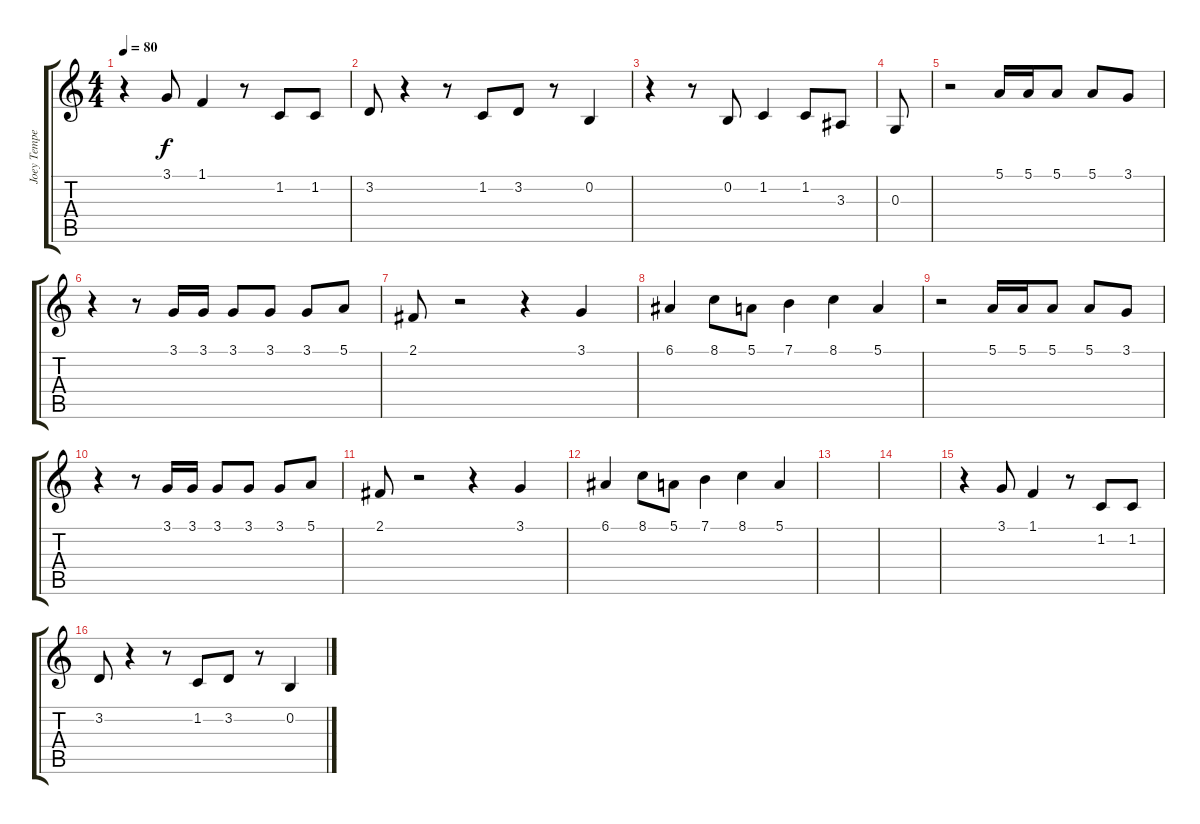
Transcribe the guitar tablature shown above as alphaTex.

\track ("Joey Tempest" "Joey Tempe") {instrument trombone}
\staff {score tabs}
\tuning (E4 B3 G3 D3 A2 E2) {hide}
\ts (4 4)
\tempo 80
\clef g2
\ks c
r.4{dy f} 3.1.8 1.1.4 r.8 1.2.8 1.2.8 |
3.2.8 r.4 r.8 1.2.8 3.2.8 r.8 0.2.4 |
r.4 r.8 0.2.8 1.2.4 1.2.8 3.3.8 |
0.3.8 |
r.2 5.1.16 5.1.16 5.1.8 5.1.8 3.1.8 |
r.4 r.8 3.1.16 3.1.16 3.1.8 3.1.8 3.1.8 5.1.8 |
2.1.8 r.2 r.4 3.1.4 |
6.1.4 8.1.8 5.1.8 7.1.4 8.1.4 5.1.4 |
r.2 5.1.16 5.1.16 5.1.8 5.1.8 3.1.8 |
r.4 r.8 3.1.16 3.1.16 3.1.8 3.1.8 3.1.8 5.1.8 |
2.1.8 r.2 r.4 3.1.4 |
6.1.4 8.1.8 5.1.8 7.1.4 8.1.4 5.1.4 |
|
|
r.4 3.1.8 1.1.4 r.8 1.2.8 1.2.8 |
3.2.8 r.4 r.8 1.2.8 3.2.8 r.8 0.2.4
